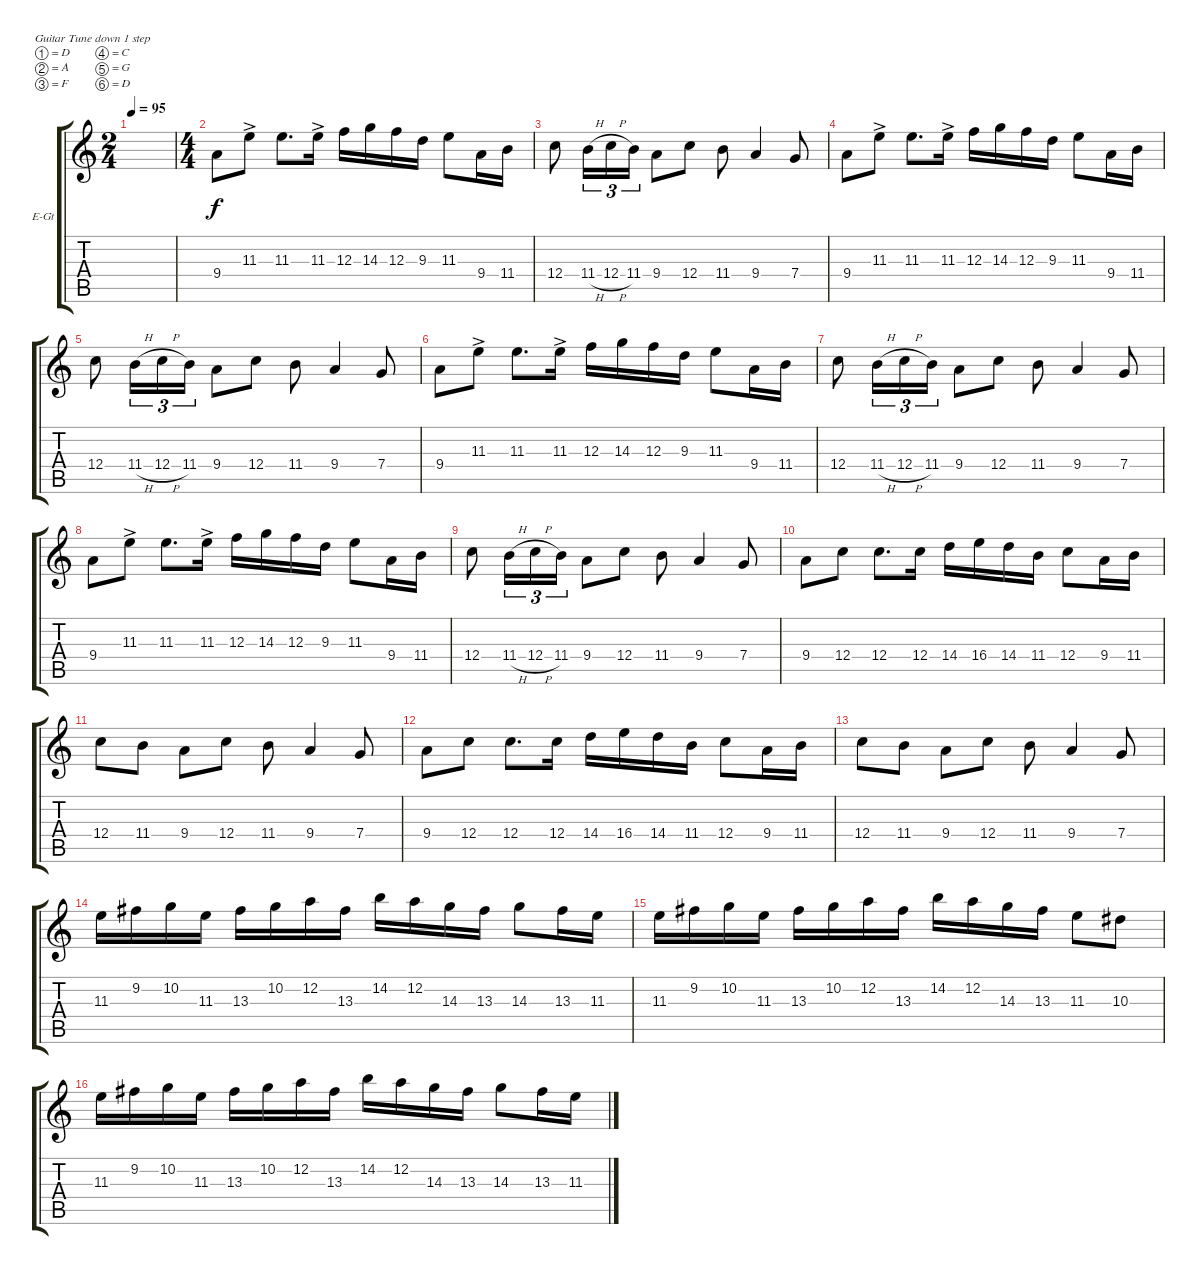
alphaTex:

\defaultSystemsLayout 4
\bracketExtendMode groupsimilarinstruments
\firstSystemTrackNameOrientation horizontal
\otherSystemsTrackNameOrientation horizontal
\track ("Lead Guitar" "E-Gt") {instrument overdrivenguitar}
\staff {score tabs}
\tuning (D4 A3 F3 C3 G2 D2)
\ts (2 4)
\tempo 95
\clef g2
\ks c
|
\ts (4 4)
9.4.8 11.3{ac}.8 11.3.8{d} 11.3{ac}.16 12.3.16 14.3.16 12.3.16 9.3.16 11.3.8 9.4.16 11.4.16 |
12.4.8 11.4{h}.16{tu (3 2)} 12.4{h}.16{tu (3 2)} 11.4.16{tu (3 2)} 9.4.8 12.4.8 11.4.8 9.4.4 7.4.8 |
9.4.8 11.3{ac}.8 11.3.8{d} 11.3{ac}.16 12.3.16 14.3.16 12.3.16 9.3.16 11.3.8 9.4.16 11.4.16 |
12.4.8 11.4{h}.16{tu (3 2)} 12.4{h}.16{tu (3 2)} 11.4.16{tu (3 2)} 9.4.8 12.4.8 11.4.8 9.4.4 7.4.8 |
9.4.8 11.3{ac}.8 11.3.8{d} 11.3{ac}.16 12.3.16 14.3.16 12.3.16 9.3.16 11.3.8 9.4.16 11.4.16 |
12.4.8 11.4{h}.16{tu (3 2)} 12.4{h}.16{tu (3 2)} 11.4.16{tu (3 2)} 9.4.8 12.4.8 11.4.8 9.4.4 7.4.8 |
9.4.8 11.3{ac}.8 11.3.8{d} 11.3{ac}.16 12.3.16 14.3.16 12.3.16 9.3.16 11.3.8 9.4.16 11.4.16 |
12.4.8 11.4{h}.16{tu (3 2)} 12.4{h}.16{tu (3 2)} 11.4.16{tu (3 2)} 9.4.8 12.4.8 11.4.8 9.4.4 7.4.8 |
9.4.8 12.4.8 12.4.8{d} 12.4.16 14.4.16 16.4.16 14.4.16 11.4.16 12.4.8 9.4.16 11.4.16 |
12.4.8 11.4.8 9.4.8 12.4.8 11.4.8 9.4.4 7.4.8 |
9.4.8 12.4.8 12.4.8{d} 12.4.16 14.4.16 16.4.16 14.4.16 11.4.16 12.4.8 9.4.16 11.4.16 |
12.4.8 11.4.8 9.4.8 12.4.8 11.4.8 9.4.4 7.4.8 |
11.3.16 9.2.16 10.2.16 11.3.16 13.3.16 10.2.16 12.2.16 13.3.16 14.2.16 12.2.16 14.3.16 13.3.16 14.3.8 13.3.16 11.3.16 |
11.3.16 9.2.16 10.2.16 11.3.16 13.3.16 10.2.16 12.2.16 13.3.16 14.2.16 12.2.16 14.3.16 13.3.16 11.3.8 10.3.8 |
11.3.16 9.2.16 10.2.16 11.3.16 13.3.16 10.2.16 12.2.16 13.3.16 14.2.16 12.2.16 14.3.16 13.3.16 14.3.8 13.3.16 11.3.16
